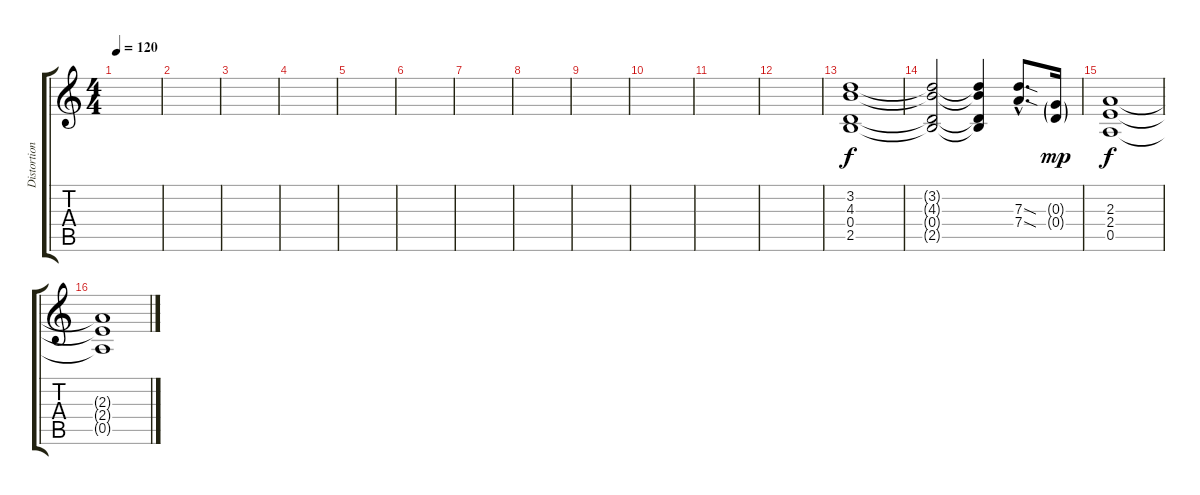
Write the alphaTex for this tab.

\track ("Distortion sound" "Distortion") {instrument distortionguitar}
\staff {score tabs}
\tuning (E4 B3 G3 D3 A2 E2) {hide}
\ts (4 4)
\tempo 120
\clef g2
\ks c
|
|
|
|
|
|
|
|
|
|
|
|
(3.2 4.3 0.4 2.5).1 |
(3.2{t} 4.3{t} 0.4{t} 2.5{t}).2 (3.2{t} 4.3{t} 0.4{t} 2.5{t}).4 (7.3{sod hac} 7.4{sod hac}).8{d} (0.3{g} 0.4{g}).16{dy mp} |
(2.3 2.4 0.5).1{dy f} |
(2.3{t} 2.4{t} 0.5{t}).1
